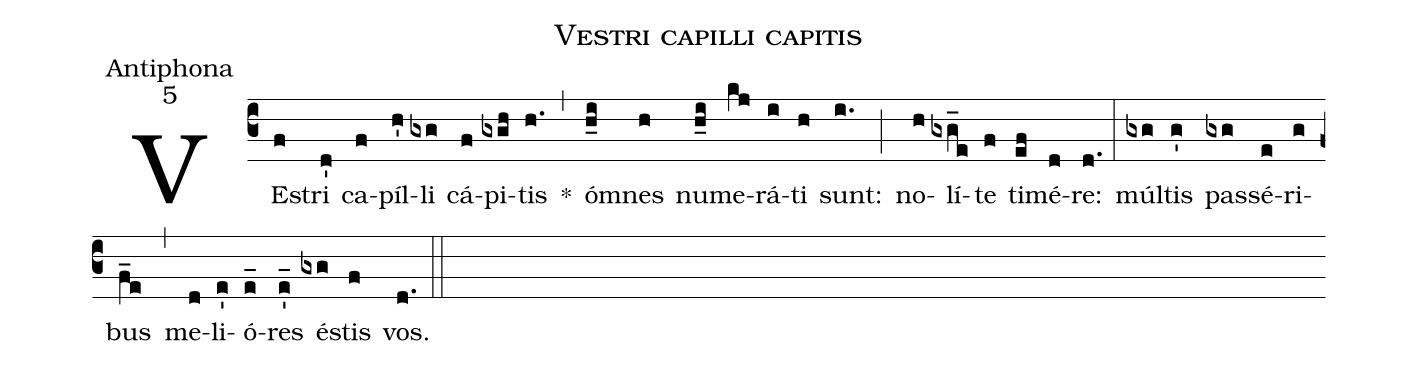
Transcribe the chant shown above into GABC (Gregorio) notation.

name:Vestri capilli capitis;
office-part:Antiphona;
mode:5;
%%
(c3) VE(f)stri(d') ca(f)píl(h')li(gxg) cá(f)pi(gxgh)tis(h.) *(,) ó(h_i)mnes(h) nu(h_i)me(kj)rá(i)ti(h) sunt:(i.) (;) no(h)lí(gxg_e)te(f) ti(ef)mé(d)re:(d.) (:) múl(gxg)tis(g') pas(gxg)sé(e)ri(g)bus(f_e) (,) me(d)li(e')ó(e_)res(e'_) é(gxg)stis(f) vos.(d.) (::)
